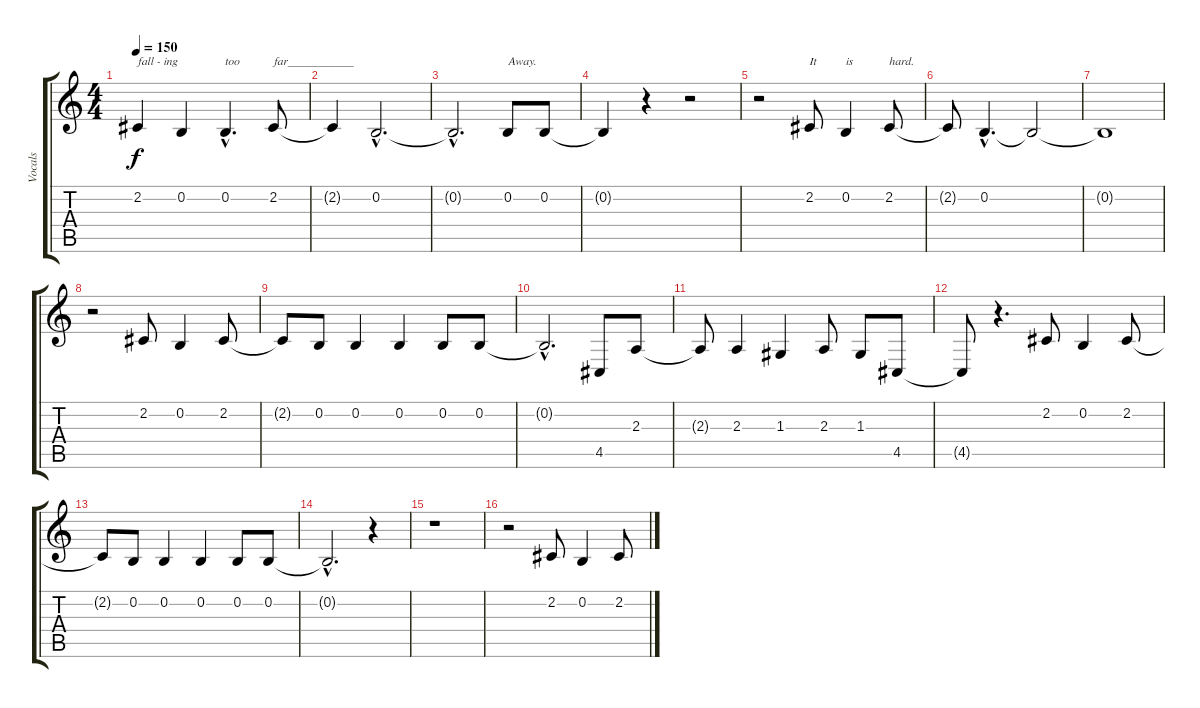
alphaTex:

\track ("Vocals" "Vocals") {instrument synthbrass2}
\staff {score tabs}
\tuning (E4 B3 G3 D3 A2 E2) {hide}
\ts (4 4)
\tempo 150
\clef g2
\ks c
2.2.4{txt "fall - ing" dy f} 0.2.4 0.2{hac}.4{d txt "too"} 2.2.8{txt "far___________"} |
2.2{t}.4 0.2{hac}.2{d} |
0.2{hac t}.2{d} 0.2.8{txt "Away."} 0.2.8 |
0.2{t}.4 r.4 r.2 |
r.2 2.2.8{txt "It"} 0.2.4{txt "is"} 2.2.8{txt "hard."} |
2.2{t}.8 0.2{hac}.4{d} 0.2{t}.2 |
0.2{t}.1 |
r.2 2.2.8 0.2.4 2.2.8 |
2.2{t}.8 0.2.8 0.2.4 0.2.4 0.2.8 0.2.8 |
0.2{hac t}.2{d} 4.5.8 2.3.8 |
2.3{t}.8 2.3.4 1.3.4 2.3.8 1.3.8 4.5.8 |
4.5{t}.8 r.4{d} 2.2.8 0.2.4 2.2.8 |
2.2{t}.8 0.2.8 0.2.4 0.2.4 0.2.8 0.2.8 |
0.2{hac t}.2{d} r.4 |
r.1 |
r.2 2.2.8 0.2.4 2.2.8
